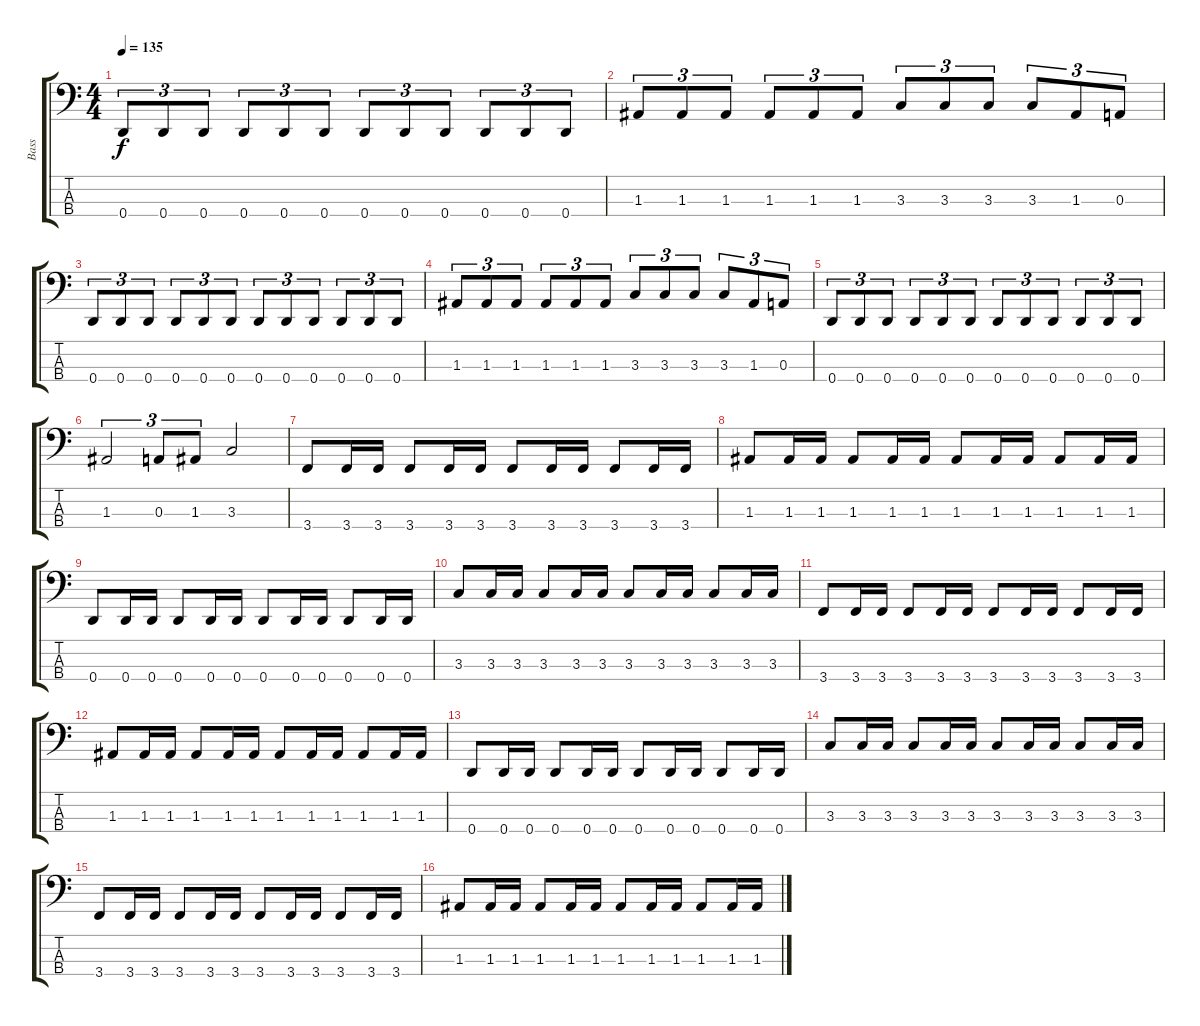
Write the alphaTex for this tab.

\track ("Bass" "Bass") {instrument electricbasspick}
\staff {score tabs}
\tuning (G2 D2 A1 D1) {hide}
\ts (4 4)
\tempo 135
\clef f4
\ks c
0.4.8{tu (3 2) dy f} 0.4.8{tu (3 2)} 0.4.8{tu (3 2)} 0.4.8{tu (3 2)} 0.4.8{tu (3 2)} 0.4.8{tu (3 2)} 0.4.8{tu (3 2)} 0.4.8{tu (3 2)} 0.4.8{tu (3 2)} 0.4.8{tu (3 2)} 0.4.8{tu (3 2)} 0.4.8{tu (3 2)} |
1.3.8{tu (3 2)} 1.3.8{tu (3 2)} 1.3.8{tu (3 2)} 1.3.8{tu (3 2)} 1.3.8{tu (3 2)} 1.3.8{tu (3 2)} 3.3.8{tu (3 2)} 3.3.8{tu (3 2)} 3.3.8{tu (3 2)} 3.3.8{tu (3 2)} 1.3.8{tu (3 2)} 0.3.8{tu (3 2)} |
0.4.8{tu (3 2)} 0.4.8{tu (3 2)} 0.4.8{tu (3 2)} 0.4.8{tu (3 2)} 0.4.8{tu (3 2)} 0.4.8{tu (3 2)} 0.4.8{tu (3 2)} 0.4.8{tu (3 2)} 0.4.8{tu (3 2)} 0.4.8{tu (3 2)} 0.4.8{tu (3 2)} 0.4.8{tu (3 2)} |
1.3.8{tu (3 2)} 1.3.8{tu (3 2)} 1.3.8{tu (3 2)} 1.3.8{tu (3 2)} 1.3.8{tu (3 2)} 1.3.8{tu (3 2)} 3.3.8{tu (3 2)} 3.3.8{tu (3 2)} 3.3.8{tu (3 2)} 3.3.8{tu (3 2)} 1.3.8{tu (3 2)} 0.3.8{tu (3 2)} |
0.4.8{tu (3 2)} 0.4.8{tu (3 2)} 0.4.8{tu (3 2)} 0.4.8{tu (3 2)} 0.4.8{tu (3 2)} 0.4.8{tu (3 2)} 0.4.8{tu (3 2)} 0.4.8{tu (3 2)} 0.4.8{tu (3 2)} 0.4.8{tu (3 2)} 0.4.8{tu (3 2)} 0.4.8{tu (3 2)} |
1.3.2{tu (3 2)} 0.3.8{tu (3 2)} 1.3.8{tu (3 2)} 3.3.2 |
3.4.8 3.4.16 3.4.16 3.4.8 3.4.16 3.4.16 3.4.8 3.4.16 3.4.16 3.4.8 3.4.16 3.4.16 |
1.3.8 1.3.16 1.3.16 1.3.8 1.3.16 1.3.16 1.3.8 1.3.16 1.3.16 1.3.8 1.3.16 1.3.16 |
0.4.8 0.4.16 0.4.16 0.4.8 0.4.16 0.4.16 0.4.8 0.4.16 0.4.16 0.4.8 0.4.16 0.4.16 |
3.3.8 3.3.16 3.3.16 3.3.8 3.3.16 3.3.16 3.3.8 3.3.16 3.3.16 3.3.8 3.3.16 3.3.16 |
3.4.8 3.4.16 3.4.16 3.4.8 3.4.16 3.4.16 3.4.8 3.4.16 3.4.16 3.4.8 3.4.16 3.4.16 |
1.3.8 1.3.16 1.3.16 1.3.8 1.3.16 1.3.16 1.3.8 1.3.16 1.3.16 1.3.8 1.3.16 1.3.16 |
0.4.8 0.4.16 0.4.16 0.4.8 0.4.16 0.4.16 0.4.8 0.4.16 0.4.16 0.4.8 0.4.16 0.4.16 |
3.3.8 3.3.16 3.3.16 3.3.8 3.3.16 3.3.16 3.3.8 3.3.16 3.3.16 3.3.8 3.3.16 3.3.16 |
3.4.8 3.4.16 3.4.16 3.4.8 3.4.16 3.4.16 3.4.8 3.4.16 3.4.16 3.4.8 3.4.16 3.4.16 |
1.3.8 1.3.16 1.3.16 1.3.8 1.3.16 1.3.16 1.3.8 1.3.16 1.3.16 1.3.8 1.3.16 1.3.16
